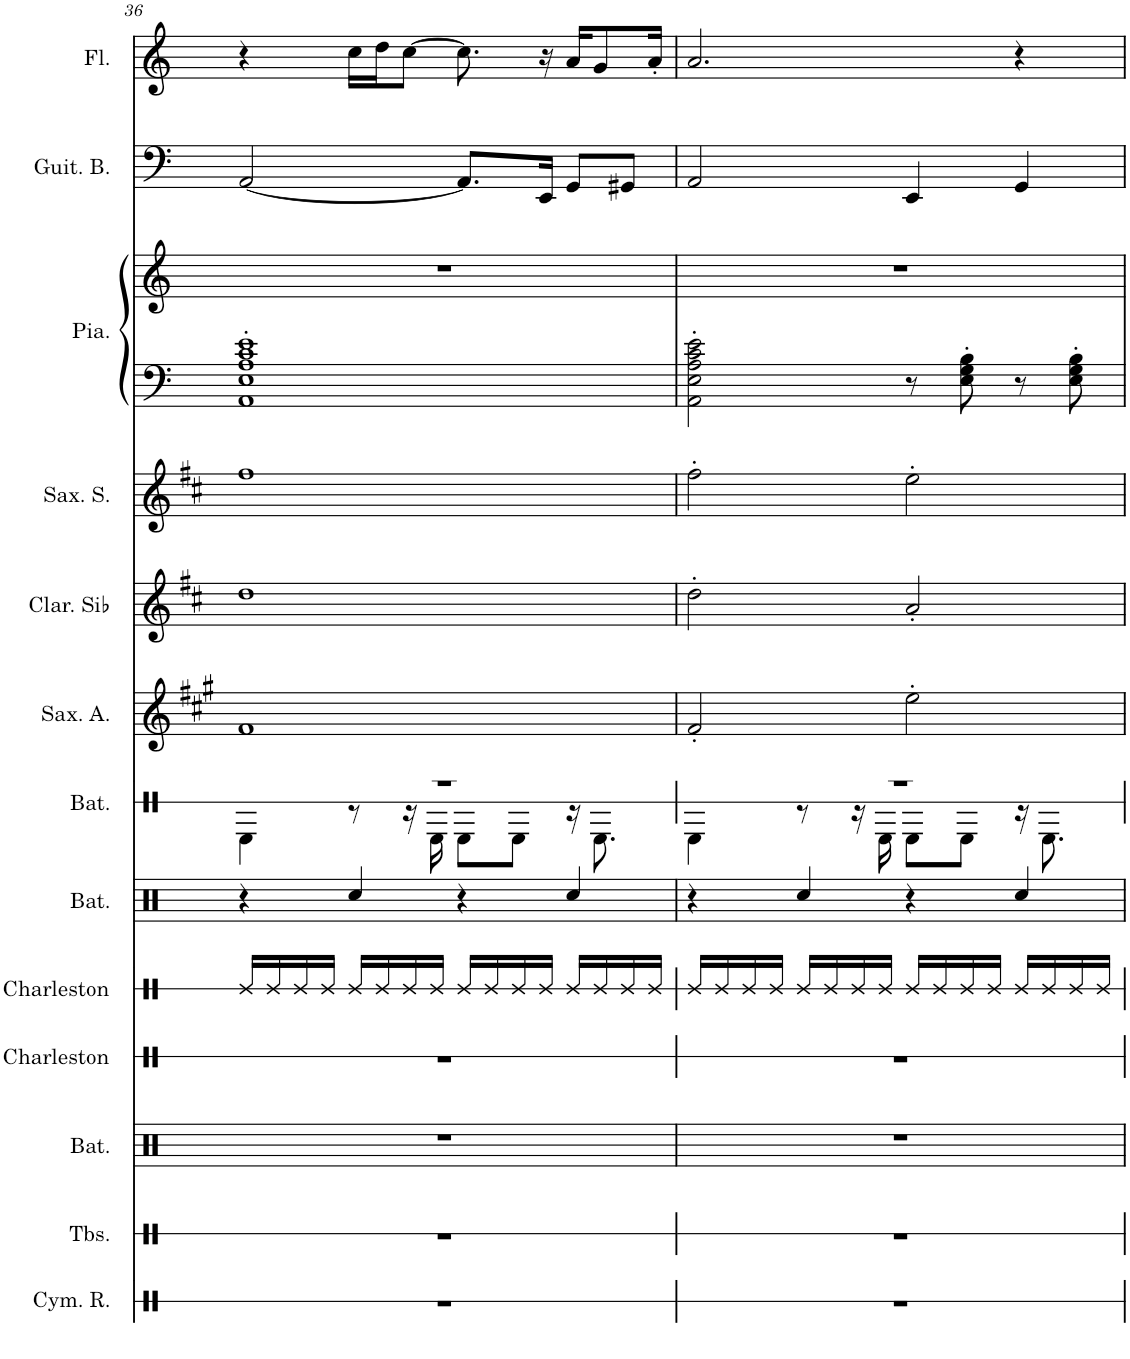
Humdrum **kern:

**kern	**kern	**kern	**kern	**kern	**kern	**kern	**kern	**kern	**kern	**kern	**kern	**kern	**kern	**kern
*part14	*part13	*part12	*part11	*part10	*part9	*part8	*part7	*part6	*part5	*part4	*part3	*part3	*part2	*part1
*staff15	*staff14	*staff13	*staff12	*staff11	*staff10	*staff9	*staff8	*staff7	*staff6	*staff5	*staff4	*staff3	*staff2	*staff1
*I"Cymbale ride	*I"Tablas	*I"Batterie	*I"Charleston	*I"Charleston	*I"Batterie	*I"Batterie	*I"Saxophone Alto	*I"Clarinette en Sib	*I"Saxophone Soprano	*I"Guitare classique, Acoustic Guitar (nylon)	*I"Piano, Acoustic Grand Piano	*	*I"Guitare Basse	*I"Flûte
*I'Cym. R.	*I'Tbs.	*I'Bat.	*I'Charleston	*I'Charleston	*I'Bat.	*I'Bat.	*I'Sax. A.	*I'Clar. Sib	*I'Sax. S.	*I'Guit.	*I'Pia.	*	*I'Guit. B.	*I'Fl.
!!LO:PB:g=z
*clefX	*clefX	*clefX	*clefX	*clefX	*clefX	*clefX	*clefG2	*clefG2	*clefG2	*clefGv2	*clefF4	*clefG2	*clefF4	*clefG2
*	*	*	*	*	*	*	*Trd5c9	*Trd1c2	*Trd1c2	*	*	*	*Trd7c12	*
*k[]	*k[]	*k[]	*k[]	*k[]	*k[]	*k[]	*k[f#c#g#]	*k[f#c#]	*k[f#c#]	*k[]	*k[]	*k[]	*k[]	*k[]
*M4/4	*M4/4	*M4/4	*M4/4	*M4/4	*M4/4	*M4/4	*M4/4	*M4/4	*M4/4	*M4/4	*M4/4	*M4/4	*M4/4	*M4/4
=36	=36	=36	=36	=36	=36	=36	=36	=36	=36	=36	=36	=36	=36	=36
*	*	*	*	*	*	*^	*	*	*	*^	*	*	*	*
1r	1r	1r	1r	16Re/LL	4r	1r	4RE\	1f#	1dd	1ff#	8r	1AA	1AA' 1E' 1A' 1c' 1e'	1r	[2AA/	4r
.	.	.	.	16Re/	.	.	.	.	.	.	.	.	.	.	.	.
.	.	.	.	16Re/	.	.	.	.	.	.	4A 4c 4e	.	.	.	.	.
.	.	.	.	16Re/JJ	.	.	.	.	.	.	.	.	.	.	.	.
.	.	.	.	16Re/LL	4Rcc/	.	8r	.	.	.	.	.	.	.	.	16cc\LL
.	.	.	.	16Re/	.	.	.	.	.	.	.	.	.	.	.	16dd\J
.	.	.	.	16Re/	.	.	16r	.	.	.	[8A [8c [8e	.	.	.	.	[8cc\J
.	.	.	.	16Re/JJ	.	.	16RE\	.	.	.	.	.	.	.	.	.
.	.	.	.	16Re/LL	4r	.	8RE\L	.	.	.	16A] 16c] 16e]	.	.	.	8.AA/L]	8.cc\]
.	.	.	.	16Re/	.	.	.	.	.	.	16r	.	.	.	.	.
.	.	.	.	16Re/	.	.	8RE\J	.	.	.	4A 4c 4e	.	.	.	.	.
.	.	.	.	16Re/JJ	.	.	.	.	.	.	.	.	.	.	16EE/Jk	16r
.	.	.	.	16Re/LL	4Rcc/	.	16r	.	.	.	.	.	.	.	8GG/L	16a/KL
.	.	.	.	16Re/	.	.	8.RE\	.	.	.	.	.	.	.	.	8g/
.	.	.	.	16Re/	.	.	.	.	.	.	8A' 8c' 8e'	.	.	.	8GG#X/J	.
.	.	.	.	16Re/JJ	.	.	.	.	.	.	.	.	.	.	.	16a'/Jk
=37	=37	=37	=37	=37	=37	=37	=37	=37	=37	=37	=37	=37	=37	=37	=37	=37
1r	1r	1r	1r	16Re/LL	4r	1r	4RE\	2f#'/	2dd'\	2ff#'\	8r	2AA	2AA\' 2E\' 2A\' 2c\' 2e\'	1r	2AA/	2.a/
.	.	.	.	16Re/	.	.	.	.	.	.	.	.	.	.	.	.
.	.	.	.	16Re/	.	.	.	.	.	.	4A 4c 4e	.	.	.	.	.
.	.	.	.	16Re/JJ	.	.	.	.	.	.	.	.	.	.	.	.
.	.	.	.	16Re/LL	4Rcc/	.	8r	.	.	.	.	.	.	.	.	.
.	.	.	.	16Re/	.	.	.	.	.	.	.	.	.	.	.	.
.	.	.	.	16Re/	.	.	16r	.	.	.	8A 8c 8e	.	.	.	.	.
.	.	.	.	16Re/JJ	.	.	16RE\	.	.	.	.	.	.	.	.	.
.	.	.	.	16Re/LL	4r	.	8RE\L	2ee'\	2a'/	2ee'\	8EE/L	2r	8r	.	4EE/	.
.	.	.	.	16Re/	.	.	.	.	.	.	.	.	.	.	.	.
.	.	.	.	16Re/	.	.	8RE\J	.	.	.	8E/ 8G/ 8B/J	.	8E\' 8G\' 8B\'	.	.	.
.	.	.	.	16Re/JJ	.	.	.	.	.	.	.	.	.	.	.	.
.	.	.	.	16Re/LL	4Rcc/	.	16r	.	.	.	8GG/L	.	8r	.	4GG/	4r
.	.	.	.	16Re/	.	.	8.RE\	.	.	.	.	.	.	.	.	.
.	.	.	.	16Re/	.	.	.	.	.	.	8G/ 8B/ 8d/J	.	8E\' 8G\' 8B\'	.	.	.
.	.	.	.	16Re/JJ	.	.	.	.	.	.	.	.	.	.	.	.
*	*	*	*	*	*	*v	*v	*	*	*	*v	*v	*	*	*	*
=	=	=	=	=	=	=	=	=	=	=	=	=	=	=
*-	*-	*-	*-	*-	*-	*-	*-	*-	*-	*-	*-	*-	*-	*-
